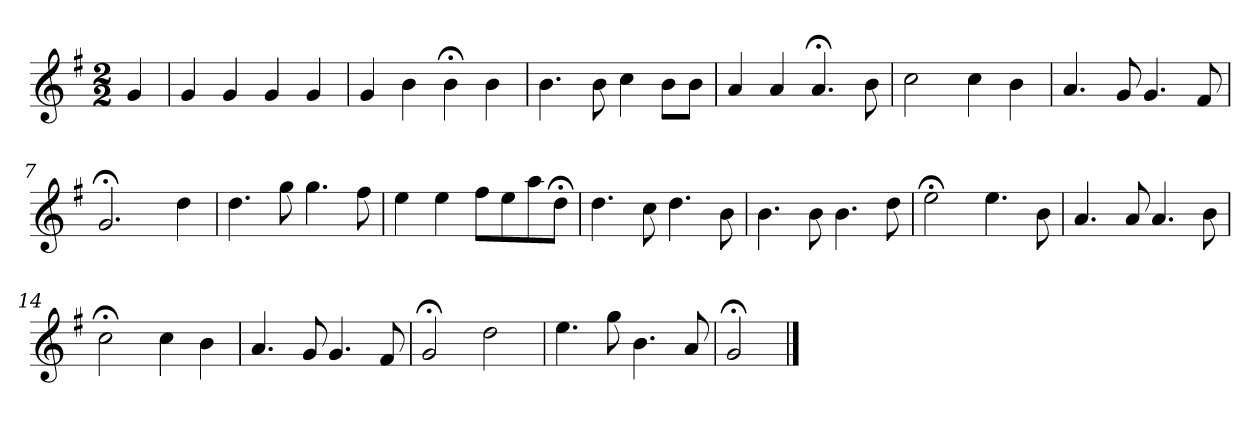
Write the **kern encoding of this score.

**kern
*part1
*staff1
*k[f#]
*G:
*M2/2
*MM120
=
4g
=1
4g
4g
4g
4g
=2
4g
4b
4b;<
4b
=3
4.b
8b
4cc
8bL
8bJ
=4
4a
4a
4.a;<
8b
=5
2cc
4cc
4b
=6
4.a
8g
4.g
8f#
=7
2.g;<
4dd
=8
4.dd
8gg
4.gg
8ff#
=9
4ee
4ee
8ff#L
8ee
8aa
8dd;<J
=10
4.dd
8cc
4.dd
8b
=11
4.b
8b
4.b
8dd
=12
2ee;<
4.ee
8b
=13
4.a
8a
4.a
8b
=14
2cc;<
4cc
4b
=15
4.a
8g
4.g
8f#
=16
2g;<
2dd
=17
4.ee
8gg
4.b
8a
=18
2g;<
==
*-
